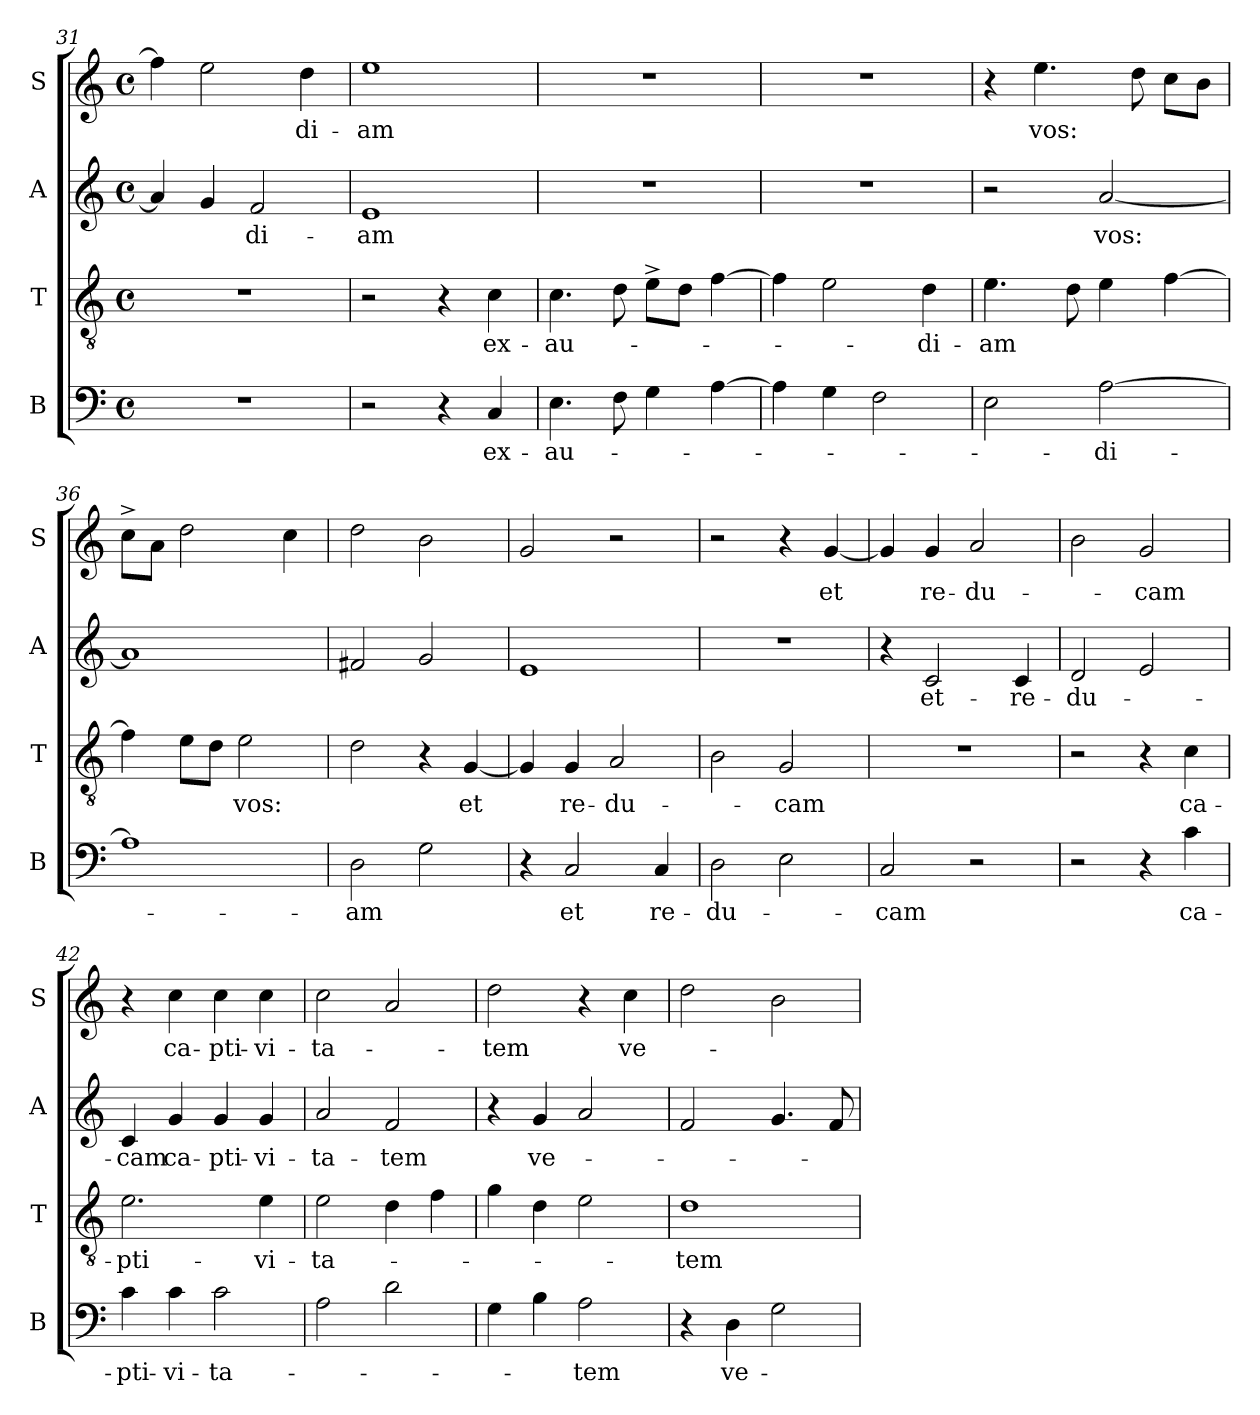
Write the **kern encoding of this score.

**kern	**text	**kern	**text	**kern	**text	**kern	**text
*part4	*part4	*part3	*part3	*part2	*part2	*part1	*part1
*staff4	*staff4	*staff3	*staff3	*staff2	*staff2	*staff1	*staff1
*I"B	*	*I"T	*	*I"A	*	*I"S	*
*I'B	*	*I'T	*	*I'A	*	*I'S	*
*clefF4	*	*clefGv2	*	*clefG2	*	*clefG2	*
*M4/4	*	*M4/4	*	*M4/4	*	*M4/4	*
*met(c)	*	*met(c)	*	*met(c)	*	*met(c)	*
=31	=31	=31	=31	=31	=31	=31	=31
1r	.	1r	.	4a/]	.	4ff\]	.
.	.	.	.	4g/	.	2ee\	.
!	!	!	!	!	!LO:LY:b:cj	!	!
.	.	.	.	2f/	-di-	.	.
!	!	!	!	!	!	!	!LO:LY:b:cj
.	.	.	.	.	.	4dd\	-di-
=32	=32	=32	=32	=32	=32	=32	=32
!	!	!	!	!	!LO:LY:b:cj	!	!LO:LY:b:cj
2r	.	2r	.	1e	-am	1ee	-am
4r	.	4r	.	.	.	.	.
!	!LO:LY:b:cj	!	!LO:LY:b:cj	!	!	!	!
4C/	ex-	4c\	ex-	.	.	.	.
=33	=33	=33	=33	=33	=33	=33	=33
!	!LO:LY:b:cj	!	!LO:LY:b:cj	!	!	!	!
4.E\	-au-	4.c\	-au-	1r	.	1r	.
8F\	.	8d\	.	.	.	.	.
4G\	.	8e^<\L	.	.	.	.	.
.	.	8d\J	.	.	.	.	.
[<4A\	.	[<4f\	.	.	.	.	.
!!LO:LB:g=z
=34	=34	=34	=34	=34	=34	=34	=34
4A\]	.	4f\]	.	1r	.	1r	.
4G\	.	2e\	.	.	.	.	.
2F\	.	.	.	.	.	.	.
!	!	!	!LO:LY:b:cj	!	!	!	!
.	.	4d\	-di-	.	.	.	.
=35	=35	=35	=35	=35	=35	=35	=35
!	!	!	!LO:LY:b:cj	!	!	!	!
2E\	.	4.e\	-am	2r	.	4r	.
!	!	!	!	!	!	!	!LO:LY:b
.	.	.	.	.	.	4.ee\	vos:
.	.	8d\	.	.	.	.	.
!	!LO:LY:b:cj	!	!	!	!LO:LY:b	!	!
[>2A\	-di-	4e\	.	[<2a/	vos:	.	.
.	.	.	.	.	.	8dd\	.
.	.	[>4f\	.	.	.	8cc\L	.
.	.	.	.	.	.	8b\J	.
=36	=36	=36	=36	=36	=36	=36	=36
1A]	.	4f\]	.	1a]	.	8cc^<\L	.
.	.	.	.	.	.	8a\J	.
.	.	8e\L	.	.	.	2dd\	.
.	.	8d\J	.	.	.	.	.
!	!	!	!LO:LY:b	!	!	!	!
.	.	2e\	vos:	.	.	.	.
.	.	.	.	.	.	4cc\	.
=37	=37	=37	=37	=37	=37	=37	=37
!	!LO:LY:b:cj	!	!	!	!	!	!
2D\	-am	2d\	.	2f#/	.	2dd\	.
2G\	.	4r	.	2g/	.	2b\	.
!	!	!	!LO:LY:b:cj	!	!	!	!
.	.	[<4G/	et	.	.	.	.
=38	=38	=38	=38	=38	=38	=38	=38
4r	.	4G/]	.	1e	.	2g/	.
!	!LO:LY:b:cj	!	!LO:LY:b:cj	!	!	!	!
2C/	et	4G/	re-	.	.	.	.
!	!	!	!LO:LY:b:cj	!	!	!	!
.	.	2A/	-du-	.	.	2r	.
!	!LO:LY:b:cj	!	!	!	!	!	!
4C/	re-	.	.	.	.	.	.
=39	=39	=39	=39	=39	=39	=39	=39
!	!LO:LY:b:cj	!	!	!	!	!	!
2D\	-du-	2B\	.	1r	.	2r	.
!	!	!	!LO:LY:b:cj	!	!	!	!
2E\	.	2G/	-cam	.	.	4r	.
!	!	!	!	!	!	!	!LO:LY:b:cj
.	.	.	.	.	.	[<4g/	et
=40	=40	=40	=40	=40	=40	=40	=40
!	!LO:LY:b:cj	!	!	!	!	!	!
2C/	-cam	1r	.	4r	.	4g/]	.
!	!	!	!	!	!LO:LY:b:cj	!	!LO:LY:b:cj
.	.	.	.	2c/	et-	4g/	re-
!	!	!	!	!	!	!	!LO:LY:b:cj
2r	.	.	.	.	.	2a/	-du-
!	!	!	!	!	!LO:LY:b:cj	!	!
.	.	.	.	4c/	-re-	.	.
!!LO:PB:g=z
=41	=41	=41	=41	=41	=41	=41	=41
!	!	!	!	!	!LO:LY:b:cj	!	!
2r	.	2r	.	2d/	-du-	2b\	.
!	!	!	!	!	!	!	!LO:LY:b:cj
4r	.	4r	.	2e/	.	2g/	-cam
!	!LO:LY:b:cj	!	!LO:LY:b:cj	!	!	!	!
4c\	ca-	4c\	ca-	.	.	.	.
=42	=42	=42	=42	=42	=42	=42	=42
!	!LO:LY:b:cj	!	!LO:LY:b:cj	!	!LO:LY:b:cj	!	!
4c\	-pti-	2.e\	-pti-	4c/	-cam	4r	.
!	!LO:LY:b:cj	!	!	!	!LO:LY:b:cj	!	!LO:LY:b:cj
4c\	-vi-	.	.	4g/	ca-	4cc\	ca-
!	!LO:LY:b:cj	!	!	!	!LO:LY:b:cj	!	!LO:LY:b:cj
2c\	-ta-	.	.	4g/	-pti-	4cc\	-pti-
!	!	!	!LO:LY:b:cj	!	!LO:LY:b:cj	!	!LO:LY:b:cj
.	.	4e\	-vi-	4g/	-vi-	4cc\	-vi-
=43	=43	=43	=43	=43	=43	=43	=43
!	!	!	!LO:LY:b:cj	!	!LO:LY:b:cj	!	!LO:LY:b:cj
2A\	.	2e\	-ta-	2a/	-ta-	2cc\	-ta-
!	!	!	!	!	!LO:LY:b:cj	!	!
2d\	.	4d\	.	2f/	-tem	2a/	.
.	.	4f\	.	.	.	.	.
=44	=44	=44	=44	=44	=44	=44	=44
!	!	!	!	!	!	!	!LO:LY:b:cj
4G\	.	4g\	.	4r	.	2dd\	-tem
!	!	!	!	!	!LO:LY:b:cj	!	!
4B\	.	4d\	.	4g/	ve-	.	.
!	!LO:LY:b:cj	!	!	!	!	!	!
2A\	-tem	2e\	.	2a/	.	4r	.
!	!	!	!	!	!	!	!LO:LY:b:cj
.	.	.	.	.	.	4cc\	ve-
=45	=45	=45	=45	=45	=45	=45	=45
!	!	!	!LO:LY:b:cj	!	!	!	!
4r	.	1d	-tem	2f/	.	2dd\	.
!	!LO:LY:b:cj	!	!	!	!	!	!
4D\	ve-	.	.	.	.	.	.
2G\	.	.	.	4.g/	.	2b\	.
.	.	.	.	8f/	.	.	.
=	=	=	=	=	=	=	=
*-	*-	*-	*-	*-	*-	*-	*-
